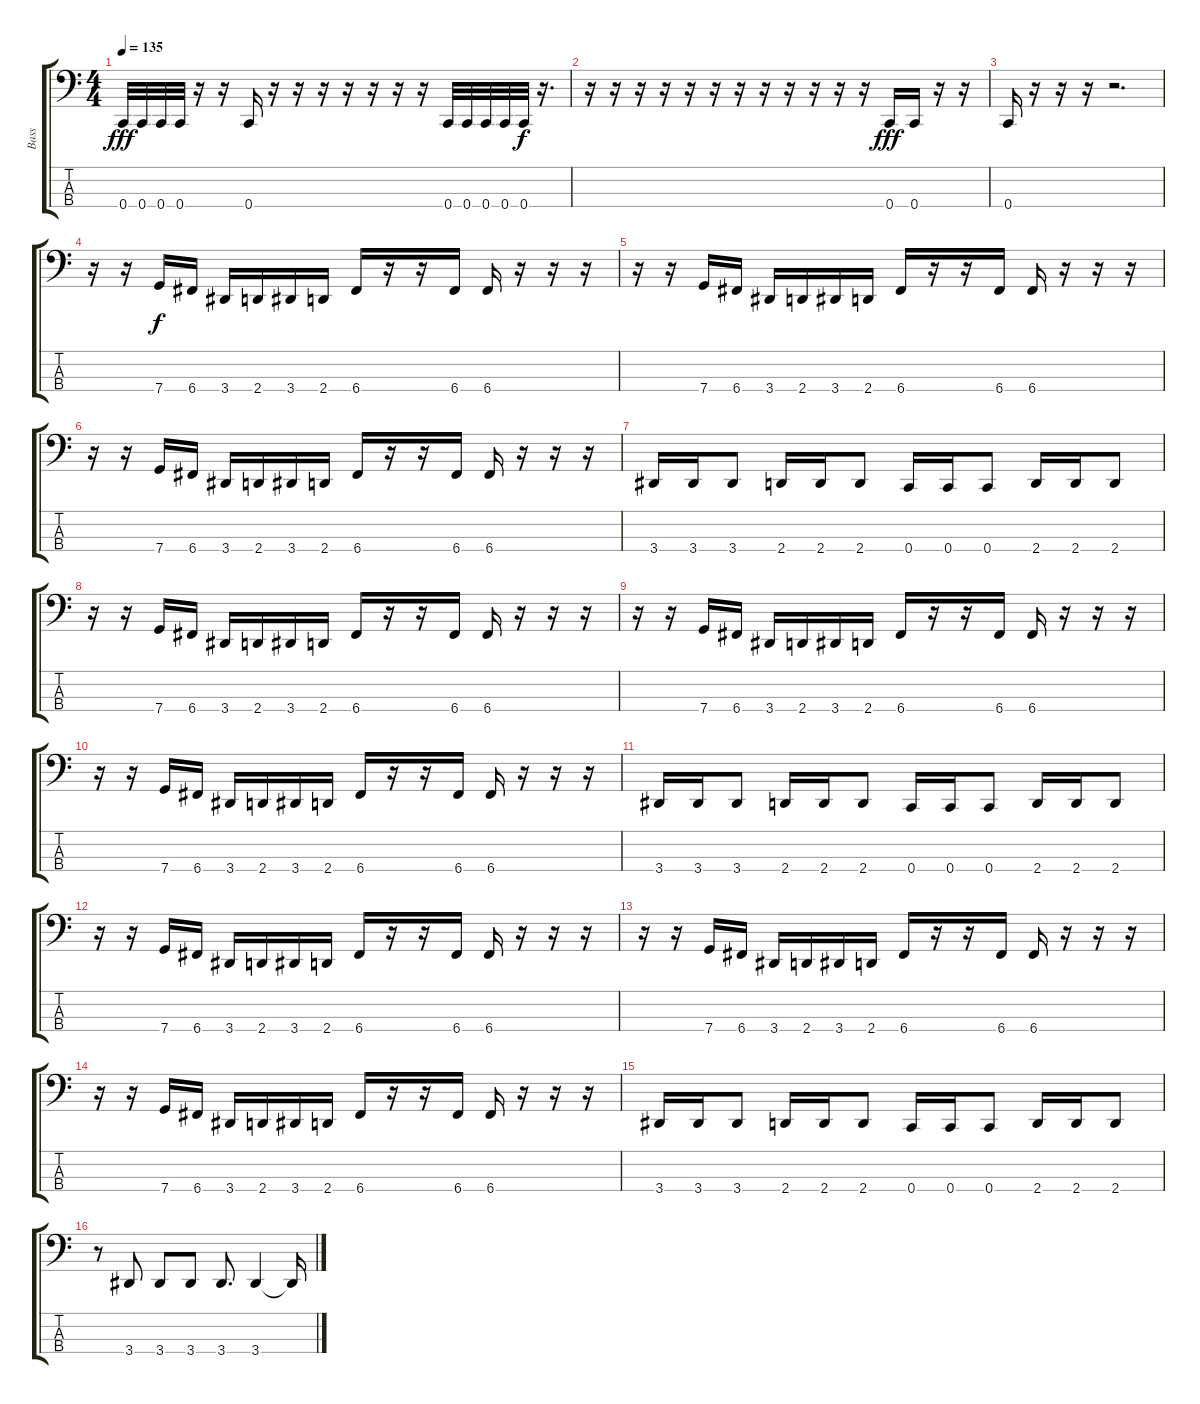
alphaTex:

\track ("Bass" "Bass") {instrument electricbasspick}
\staff {score tabs}
\tuning (F2 C2 G1 C1) {hide}
\ts (4 4)
\tempo 135
\clef f4
\ks c
0.4.32{dy fff} 0.4.32 0.4.32 0.4.32 r.16 r.16 0.4.16 r.16 r.16 r.16 r.16 r.16 r.16 r.16 0.4.32 0.4.32 0.4.32 0.4.32 0.4.32{dy f} r.16{d} |
r.16 r.16 r.16 r.16 r.16 r.16 r.16 r.16 r.16 r.16 r.16 r.16 0.4.16{dy fff} 0.4.16 r.16 r.16 |
0.4.16 r.16 r.16 r.16 r.2{d} |
r.16 r.16 7.4.16{dy f} 6.4.16 3.4.16 2.4.16 3.4.16 2.4.16 6.4.16 r.16 r.16 6.4.16 6.4.16 r.16 r.16 r.16 |
r.16 r.16 7.4.16 6.4.16 3.4.16 2.4.16 3.4.16 2.4.16 6.4.16 r.16 r.16 6.4.16 6.4.16 r.16 r.16 r.16 |
r.16 r.16 7.4.16 6.4.16 3.4.16 2.4.16 3.4.16 2.4.16 6.4.16 r.16 r.16 6.4.16 6.4.16 r.16 r.16 r.16 |
3.4.16 3.4.16 3.4.8 2.4.16 2.4.16 2.4.8 0.4.16 0.4.16 0.4.8 2.4.16 2.4.16 2.4.8 |
r.16 r.16 7.4.16 6.4.16 3.4.16 2.4.16 3.4.16 2.4.16 6.4.16 r.16 r.16 6.4.16 6.4.16 r.16 r.16 r.16 |
r.16 r.16 7.4.16 6.4.16 3.4.16 2.4.16 3.4.16 2.4.16 6.4.16 r.16 r.16 6.4.16 6.4.16 r.16 r.16 r.16 |
r.16 r.16 7.4.16 6.4.16 3.4.16 2.4.16 3.4.16 2.4.16 6.4.16 r.16 r.16 6.4.16 6.4.16 r.16 r.16 r.16 |
3.4.16 3.4.16 3.4.8 2.4.16 2.4.16 2.4.8 0.4.16 0.4.16 0.4.8 2.4.16 2.4.16 2.4.8 |
r.16 r.16 7.4.16 6.4.16 3.4.16 2.4.16 3.4.16 2.4.16 6.4.16 r.16 r.16 6.4.16 6.4.16 r.16 r.16 r.16 |
r.16 r.16 7.4.16 6.4.16 3.4.16 2.4.16 3.4.16 2.4.16 6.4.16 r.16 r.16 6.4.16 6.4.16 r.16 r.16 r.16 |
r.16 r.16 7.4.16 6.4.16 3.4.16 2.4.16 3.4.16 2.4.16 6.4.16 r.16 r.16 6.4.16 6.4.16 r.16 r.16 r.16 |
3.4.16 3.4.16 3.4.8 2.4.16 2.4.16 2.4.8 0.4.16 0.4.16 0.4.8 2.4.16 2.4.16 2.4.8 |
r.8 3.4.8 3.4.8 3.4.8 3.4.8{d} 3.4.4 3.4{t}.16
